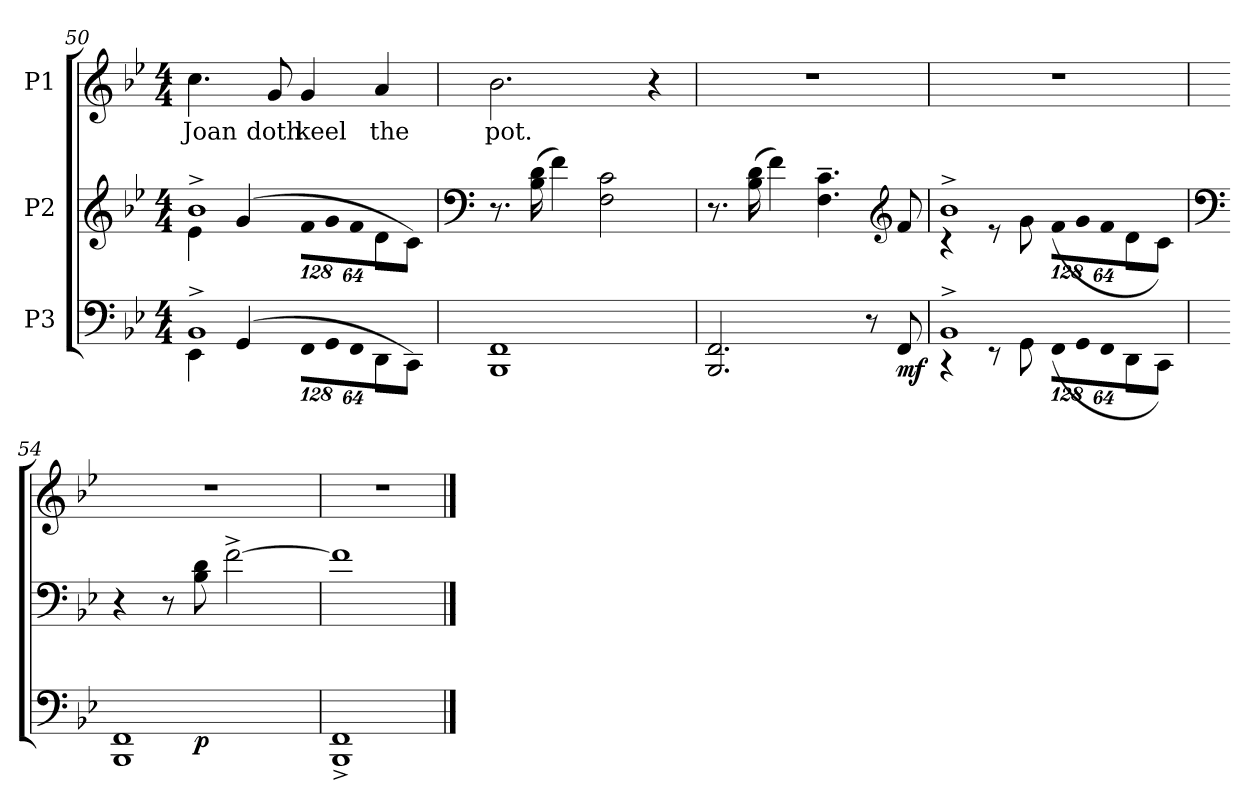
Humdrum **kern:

**kern	**dynam	**kern	**kern	**text
*part3	*part3	*part2	*part1	*part1
*staff3	*staff3	*staff2	*staff1	*staff1
*I"P3	*	*I"P2	*I"P1	*
*clefF4	*	*clefG2	*clefG2	*
*k[b-e-]	*	*k[b-e-]	*k[b-e-]	*
*B-:	*	*B-:	*B-:	*
*M4/4	*	*M4/4	*M4/4	*
=50	=50	=50	=50	=50
*^	*	*^	*	*
!	!	!	!	!	!	!LO:LY:b:color=#000000
1BB-^i	4EE-i\	.	1b-^i	4e-i\	4.cci\	Joan
.	(4GGi/	.	.	(4gi/	.	.
!	!	!	!	!	!	!LO:LY:b:color=#000000
.	.	.	.	.	8gi/	doth
*	*Xbrackettup	*	*	*	*	*
!	!LO:N:vis=8	!	!	!	!	!
*	*	*	*	*Xbrackettup	*	*
!	!	!	!	!LO:N:vis=8	!	!
!	!	!	!	!	!	!LO:LY:b:color=#000000
.	1024%85FFi\L	.	.	1024%85fi\L	4gi/	keel
!	!LO:N:vis=8	!	!	!LO:N:vis=8	!	!
.	1024%85GGi\	.	.	1024%85gi\	.	.
!	!LO:N:vis=8	!	!	!LO:N:vis=8	!	!
.	512%43FFi\J	.	.	512%43fi\J	.	.
!	!	!	!	!	!	!LO:LY:b:color=#000000
.	8DDi\L	.	.	8di\L	4ai/	the
.	8CCi\J)	.	.	8ci\J)	.	.
*v	*v	*	*	*	*	*
*	*	*v	*v	*	*
=51	=51	=51	=51	=51
*	*	*clefF4	*	*
*^	*	*^	*	*
!	!	!	!	!	!	!LO:LY:b:color=#000000
*v	*v	*	*	*	*	*
*	*	*v	*v	*	*
1BBB-i 1FFi	.	8.r	2.b-i\	pot.
.	.	(16B-i\ 16di	.	.
.	.	4fi\)	.	.
.	.	2Fi\ 2ci	.	.
.	.	.	4r	.
!!LO:LB:g=z
=52	=52	=52	=52	=52
2.BBB-i/ 2.FFi	.	8.r	1r	.
.	.	(16B-i\ 16di	.	.
.	.	4fi\)	.	.
.	.	4.Fi\~ 4.ci~	.	.
8r	.	.	.	.
*	*	*clefG2	*	*
8FFi/	mf	8fi/	.	.
=53	=53	=53	=53	=53
*^	*	*^	*	*
1BB-^i	4r	.	1b-^i	4r	1r	.
.	8r	.	.	8r	.	.
.	8GGi\	.	.	8gi\	.	.
!	!LO:N:vis=8	!	!	!LO:N:vis=8	!	!
.	(1024%85FFi\L	.	.	(1024%85fi\L	.	.
!	!LO:N:vis=8	!	!	!LO:N:vis=8	!	!
.	1024%85GGi\	.	.	1024%85gi\	.	.
!	!LO:N:vis=8	!	!	!LO:N:vis=8	!	!
.	512%43FFi\J	.	.	512%43fi\J	.	.
.	8DDi\L	.	.	8di\L	.	.
.	8CCi\J)	.	.	8ci\J)	.	.
*	*	*	*v	*v	*	*
=54	=54	=54	=54	=54	=54
*	*	*	*clefF4	*	*
1BBB-i 1FFi	4.ryy	.	4r	1r	.
.	.	.	8r	.	.
.	2ryy	p	8B-i\ 8di	.	.
.	.	.	[2f^i\	.	.
.	8ryy	.	.	.	.
*v	*v	*	*	*	*
=55	=55	=55	=55	=55
1BBB-i^ 1FFi^	.	1fi]	1r	.
==	==	==	==	==
*-	*-	*-	*-	*-
